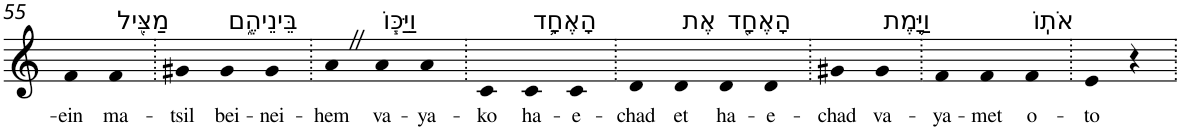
**kern	**text
*part1	*part1
*staff1	*staff1
*I"Piano	*
*I'Pno	*
!!LO:PB:g=z
*clefG2	*
*k[]	*
=55	=55
!	!LO:LY:b
4f	-ein
!LO:TX:a:t=מַצִּ֖יל	!
!	!LO:LY:b
4f	ma-
=56.	=56.
!	!LO:LY:b
4g#X	-tsil
!LO:TX:a:t=בֵּינֵיהֶ֑ם	!
!	!LO:LY:b
4g#	bei-
!	!LO:LY:b
4g#	-nei-
=57.	=57.
!	!LO:LY:b
4aZ	-hem
!LO:TX:a:t=וַיַּכּ֧וֹ	!
!	!LO:LY:b
4a	va-
!	!LO:LY:b
4a	-ya-
=58.	=58.
!	!LO:LY:b
4c	-ko
!LO:TX:a:t=הָאֶחָ֛ד	!
!	!LO:LY:b
4c	ha-
!	!LO:LY:b
4c	-e-
=59.	=59.
!	!LO:LY:b
4d	-chad
!LO:TX:a:t=אֶת	!
!	!LO:LY:b
4d	et
!LO:TX:a:t=הָאֶחָ֖ד	!
!	!LO:LY:b
4d	ha-
!	!LO:LY:b
4d	-e-
=60.	=60.
!	!LO:LY:b
4g#X	-chad
!LO:TX:a:t=וַיָּ֥מֶת	!
!	!LO:LY:b
4g#	va-
=61.	=61.
!	!LO:LY:b
4f	-ya-
!	!LO:LY:b
4f	-met
!LO:TX:a:t=אֹתֽוֹ	!
!	!LO:LY:b
4f	o-
=62.	=62.
!	!LO:LY:b
4e	-to
4r	.
=.	=.
*-	*-
